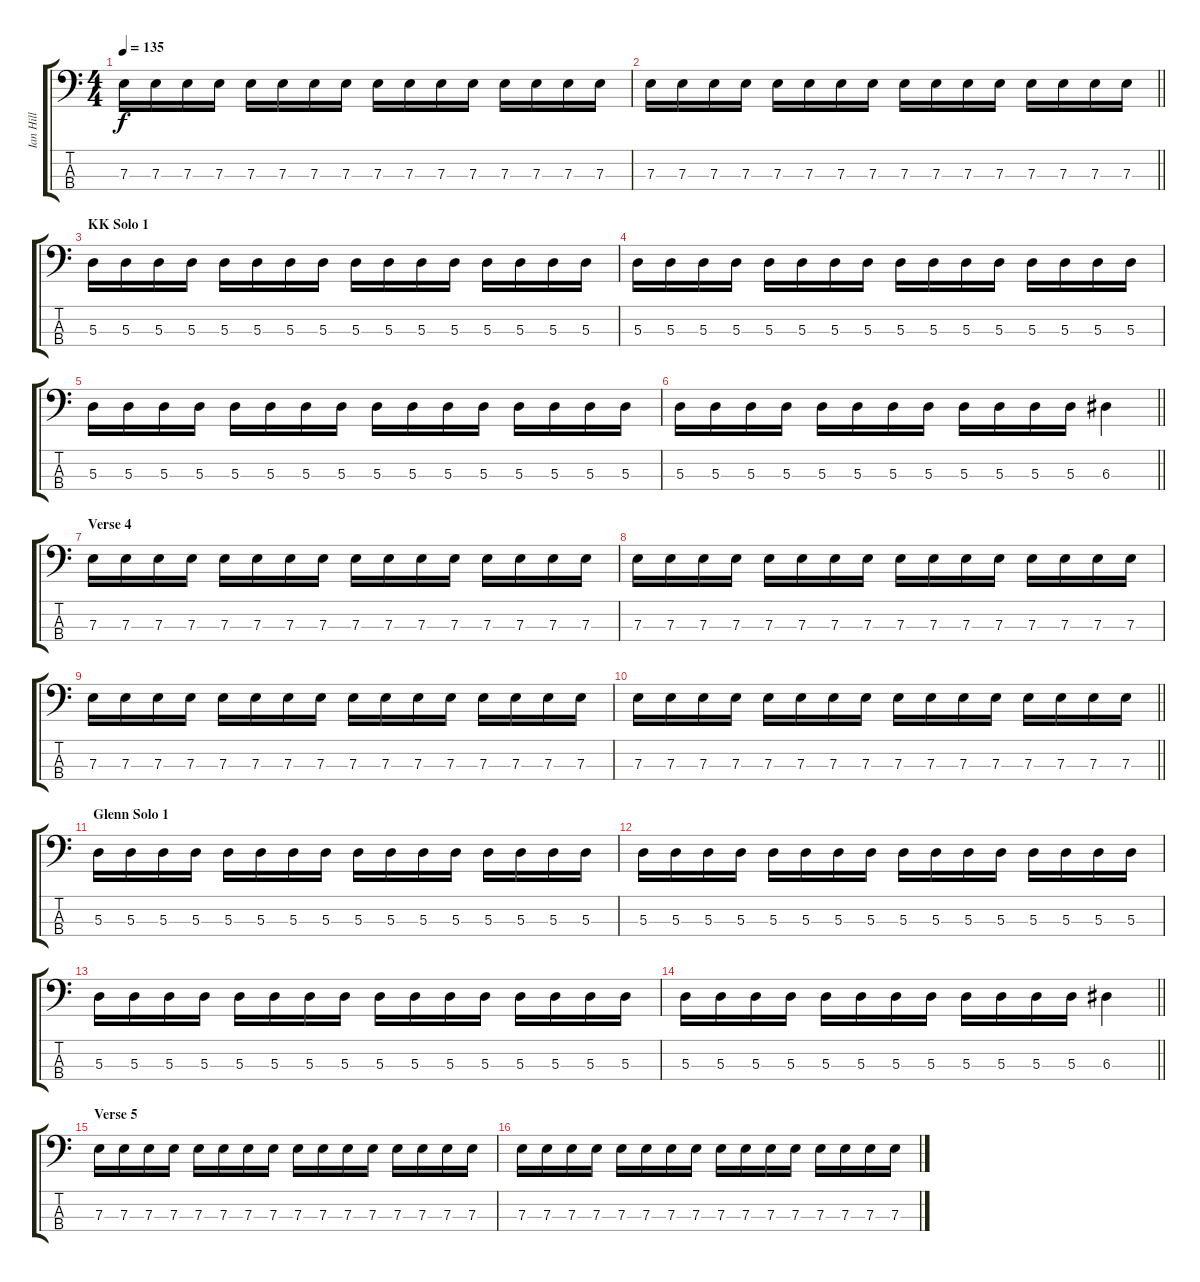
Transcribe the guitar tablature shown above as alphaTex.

\track ("Ian Hill" "Ian Hill") {instrument electricbasspick}
\staff {score tabs}
\tuning (G2 D2 A1 E1) {hide}
\ts (4 4)
\tempo 135
\clef f4
\ks c
7.3.16{dy f} 7.3.16 7.3.16 7.3.16 7.3.16 7.3.16 7.3.16 7.3.16 7.3.16 7.3.16 7.3.16 7.3.16 7.3.16 7.3.16 7.3.16 7.3.16 |
\barLineRight lightlight
7.3.16 7.3.16 7.3.16 7.3.16 7.3.16 7.3.16 7.3.16 7.3.16 7.3.16 7.3.16 7.3.16 7.3.16 7.3.16 7.3.16 7.3.16 7.3.16 |
\section ("" "KK Solo 1")
5.3.16 5.3.16 5.3.16 5.3.16 5.3.16 5.3.16 5.3.16 5.3.16 5.3.16 5.3.16 5.3.16 5.3.16 5.3.16 5.3.16 5.3.16 5.3.16 |
5.3.16 5.3.16 5.3.16 5.3.16 5.3.16 5.3.16 5.3.16 5.3.16 5.3.16 5.3.16 5.3.16 5.3.16 5.3.16 5.3.16 5.3.16 5.3.16 |
5.3.16 5.3.16 5.3.16 5.3.16 5.3.16 5.3.16 5.3.16 5.3.16 5.3.16 5.3.16 5.3.16 5.3.16 5.3.16 5.3.16 5.3.16 5.3.16 |
\barLineRight lightlight
5.3.16 5.3.16 5.3.16 5.3.16 5.3.16 5.3.16 5.3.16 5.3.16 5.3.16 5.3.16 5.3.16 5.3.16 6.3.4 |
\section ("" "Verse 4")
7.3.16 7.3.16 7.3.16 7.3.16 7.3.16 7.3.16 7.3.16 7.3.16 7.3.16 7.3.16 7.3.16 7.3.16 7.3.16 7.3.16 7.3.16 7.3.16 |
7.3.16 7.3.16 7.3.16 7.3.16 7.3.16 7.3.16 7.3.16 7.3.16 7.3.16 7.3.16 7.3.16 7.3.16 7.3.16 7.3.16 7.3.16 7.3.16 |
7.3.16 7.3.16 7.3.16 7.3.16 7.3.16 7.3.16 7.3.16 7.3.16 7.3.16 7.3.16 7.3.16 7.3.16 7.3.16 7.3.16 7.3.16 7.3.16 |
\barLineRight lightlight
7.3.16 7.3.16 7.3.16 7.3.16 7.3.16 7.3.16 7.3.16 7.3.16 7.3.16 7.3.16 7.3.16 7.3.16 7.3.16 7.3.16 7.3.16 7.3.16 |
\section ("" "Glenn Solo 1")
5.3.16 5.3.16 5.3.16 5.3.16 5.3.16 5.3.16 5.3.16 5.3.16 5.3.16 5.3.16 5.3.16 5.3.16 5.3.16 5.3.16 5.3.16 5.3.16 |
5.3.16 5.3.16 5.3.16 5.3.16 5.3.16 5.3.16 5.3.16 5.3.16 5.3.16 5.3.16 5.3.16 5.3.16 5.3.16 5.3.16 5.3.16 5.3.16 |
5.3.16 5.3.16 5.3.16 5.3.16 5.3.16 5.3.16 5.3.16 5.3.16 5.3.16 5.3.16 5.3.16 5.3.16 5.3.16 5.3.16 5.3.16 5.3.16 |
\barLineRight lightlight
5.3.16 5.3.16 5.3.16 5.3.16 5.3.16 5.3.16 5.3.16 5.3.16 5.3.16 5.3.16 5.3.16 5.3.16 6.3.4 |
\section ("" "Verse 5")
7.3.16 7.3.16 7.3.16 7.3.16 7.3.16 7.3.16 7.3.16 7.3.16 7.3.16 7.3.16 7.3.16 7.3.16 7.3.16 7.3.16 7.3.16 7.3.16 |
7.3.16 7.3.16 7.3.16 7.3.16 7.3.16 7.3.16 7.3.16 7.3.16 7.3.16 7.3.16 7.3.16 7.3.16 7.3.16 7.3.16 7.3.16 7.3.16
